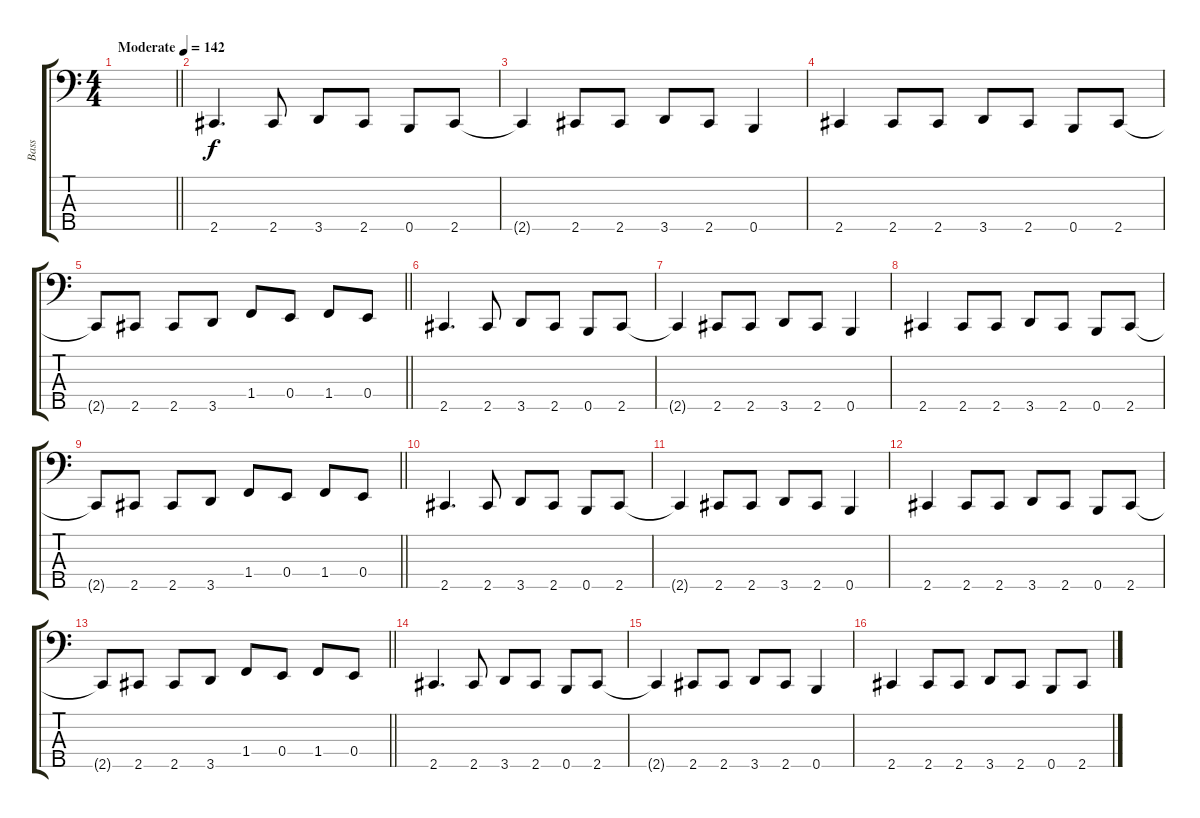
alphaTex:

\track ("Bass" "Bass") {instrument electricbassfinger}
\staff {score tabs}
\tuning (G2 D2 A1 E1 B0) {hide}
\ts (4 4)
\tempo (142 "Moderate")
\clef f4
\barLineRight lightlight
\ks c
|
2.5.4{d} 2.5.8 3.5.8 2.5.8 0.5.8 2.5.8 |
2.5{t}.4 2.5.8 2.5.8 3.5.8 2.5.8 0.5.4 |
2.5.4 2.5.8 2.5.8 3.5.8 2.5.8 0.5.8 2.5.8 |
\barLineRight lightlight
2.5{t}.8 2.5.8 2.5.8 3.5.8 1.4.8 0.4.8 1.4.8 0.4.8 |
2.5.4{d} 2.5.8 3.5.8 2.5.8 0.5.8 2.5.8 |
2.5{t}.4 2.5.8 2.5.8 3.5.8 2.5.8 0.5.4 |
2.5.4 2.5.8 2.5.8 3.5.8 2.5.8 0.5.8 2.5.8 |
\barLineRight lightlight
2.5{t}.8 2.5.8 2.5.8 3.5.8 1.4.8 0.4.8 1.4.8 0.4.8 |
2.5.4{d} 2.5.8 3.5.8 2.5.8 0.5.8 2.5.8 |
2.5{t}.4 2.5.8 2.5.8 3.5.8 2.5.8 0.5.4 |
2.5.4 2.5.8 2.5.8 3.5.8 2.5.8 0.5.8 2.5.8 |
\barLineRight lightlight
2.5{t}.8 2.5.8 2.5.8 3.5.8 1.4.8 0.4.8 1.4.8 0.4.8 |
2.5.4{d} 2.5.8 3.5.8 2.5.8 0.5.8 2.5.8 |
2.5{t}.4 2.5.8 2.5.8 3.5.8 2.5.8 0.5.4 |
2.5.4 2.5.8 2.5.8 3.5.8 2.5.8 0.5.8 2.5.8
